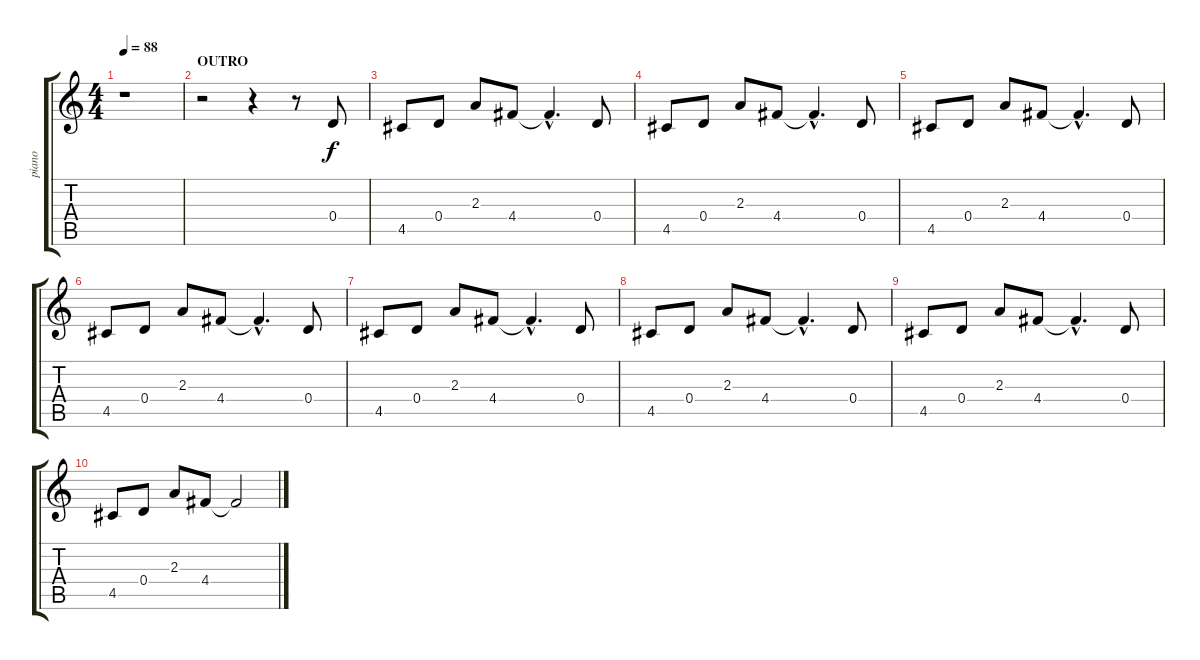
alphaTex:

\track ("piano" "piano") {instrument acousticgrandpiano}
\staff {score tabs}
\tuning (E5 B4 G4 D4 A3 E3) {hide}
\ts (4 4)
\tempo 88
\clef g2
\ks c
r.1{dy f} |
\section ("" "OUTRO")
r.2 r.4 r.8 0.4.8 |
4.5.8 0.4.8 2.3.8 4.4.8 4.4{hac t}.4{d} 0.4.8 |
4.5.8 0.4.8 2.3.8 4.4.8 4.4{hac t}.4{d} 0.4.8 |
4.5.8 0.4.8 2.3.8 4.4.8 4.4{hac t}.4{d} 0.4.8 |
4.5.8 0.4.8 2.3.8 4.4.8 4.4{hac t}.4{d} 0.4.8 |
4.5.8 0.4.8 2.3.8 4.4.8 4.4{hac t}.4{d} 0.4.8 |
4.5.8 0.4.8 2.3.8 4.4.8 4.4{hac t}.4{d} 0.4.8 |
4.5.8 0.4.8 2.3.8 4.4.8 4.4{hac t}.4{d} 0.4.8 |
4.5.8 0.4.8 2.3.8 4.4.8 4.4{t}.2
